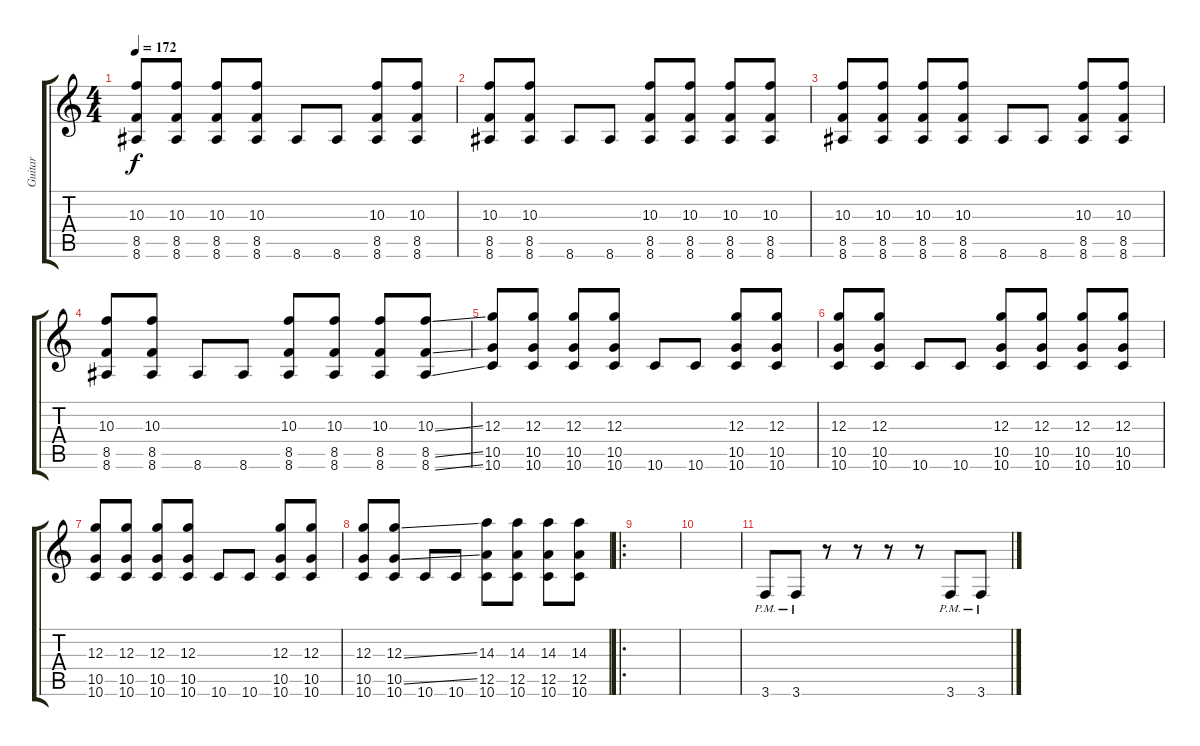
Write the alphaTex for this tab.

\track ("Guitar" "Guitar") {instrument distortionguitar}
\staff {score tabs}
\tuning (E4 B3 G3 D3 A2 D2) {hide}
\ts (4 4)
\tempo 172
\clef g2
\ks c
(10.3 8.5 8.6).8{dy f} (10.3 8.5 8.6).8 (10.3 8.5 8.6).8 (10.3 8.5 8.6).8 8.6.8 8.6.8 (10.3 8.5 8.6).8 (10.3 8.5 8.6).8 |
(10.3 8.5 8.6).8 (10.3 8.5 8.6).8 8.6.8 8.6.8 (10.3 8.5 8.6).8 (10.3 8.5 8.6).8 (10.3 8.5 8.6).8 (10.3 8.5 8.6).8 |
(10.3 8.5 8.6).8 (10.3 8.5 8.6).8 (10.3 8.5 8.6).8 (10.3 8.5 8.6).8 8.6.8 8.6.8 (10.3 8.5 8.6).8 (10.3 8.5 8.6).8 |
(10.3 8.5 8.6).8 (10.3 8.5 8.6).8 8.6.8 8.6.8 (10.3 8.5 8.6).8 (10.3 8.5 8.6).8 (10.3 8.5 8.6).8 (10.3{ss} 8.5{ss} 8.6{ss}).8 |
(12.3 10.5 10.6).8 (12.3 10.5 10.6).8 (12.3 10.5 10.6).8 (12.3 10.5 10.6).8 10.6.8 10.6.8 (12.3 10.5 10.6).8 (12.3 10.5 10.6).8 |
(12.3 10.5 10.6).8 (12.3 10.5 10.6).8 10.6.8 10.6.8 (12.3 10.5 10.6).8 (12.3 10.5 10.6).8 (12.3 10.5 10.6).8 (12.3 10.5 10.6).8 |
(12.3 10.5 10.6).8 (12.3 10.5 10.6).8 (12.3 10.5 10.6).8 (12.3 10.5 10.6).8 10.6.8 10.6.8 (12.3 10.5 10.6).8 (12.3 10.5 10.6).8 |
(12.3 10.5 10.6).8 (12.3{ss} 10.5{ss} 10.6).8 10.6.8 10.6.8 (14.3 12.5 10.6).8 (14.3 12.5 10.6).8 (14.3 12.5 10.6).8 (14.3 12.5 10.6).8 |
\ro
|
|
3.6{pm}.8 3.6{pm}.8 r.8 r.8 r.8 r.8 3.6{pm}.8 3.6{pm}.8
